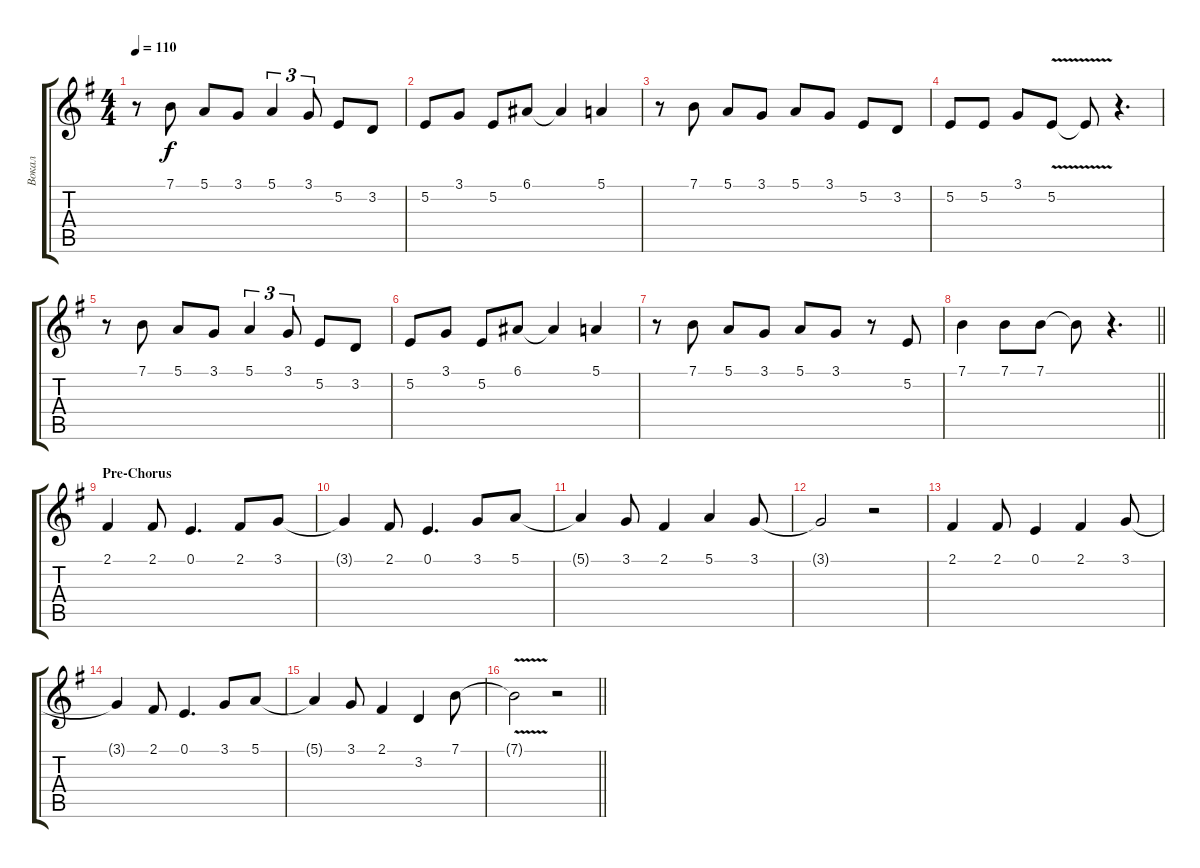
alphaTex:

\track ("Вокал" "Вокал") {instrument trumpet}
\staff {score tabs}
\tuning (E4 B3 G3 D3 A2 E2) {hide}
\ts (4 4)
\tempo 110
\clef g2
\ks eminor
r.8{dy f} 7.1.8 5.1.8 3.1.8 5.1.4{tu (3 2)} 3.1.8{tu (3 2)} 5.2.8 3.2.8 |
5.2.8 3.1.8 5.2.8 6.1.8 6.1{t}.4 5.1.4 |
r.8 7.1.8 5.1.8 3.1.8 5.1.8 3.1.8 5.2.8 3.2.8 |
5.2.8 5.2.8 3.1.8 5.2{v}.8 5.2{t}.8 r.4{d} |
r.8 7.1.8 5.1.8 3.1.8 5.1.4{tu (3 2)} 3.1.8{tu (3 2)} 5.2.8 3.2.8 |
5.2.8 3.1.8 5.2.8 6.1.8 6.1{t}.4 5.1.4 |
r.8 7.1.8 5.1.8 3.1.8 5.1.8 3.1.8 r.8 5.2.8 |
\barLineRight lightlight
7.1.4 7.1.8 7.1.8 7.1{t}.8 r.4{d} |
\section ("" "Pre-Chorus")
2.1.4 2.1.8 0.1.4{d} 2.1.8 3.1.8 |
3.1{t}.4 2.1.8 0.1.4{d} 3.1.8 5.1.8 |
5.1{t}.4 3.1.8 2.1.4 5.1.4 3.1.8 |
3.1{t}.2 r.2 |
2.1.4 2.1.8 0.1.4 2.1.4 3.1.8 |
3.1{t}.4 2.1.8 0.1.4{d} 3.1.8 5.1.8 |
5.1{t}.4 3.1.8 2.1.4 3.2.4 7.1.8 |
\barLineRight lightlight
7.1{v t}.2 r.2
